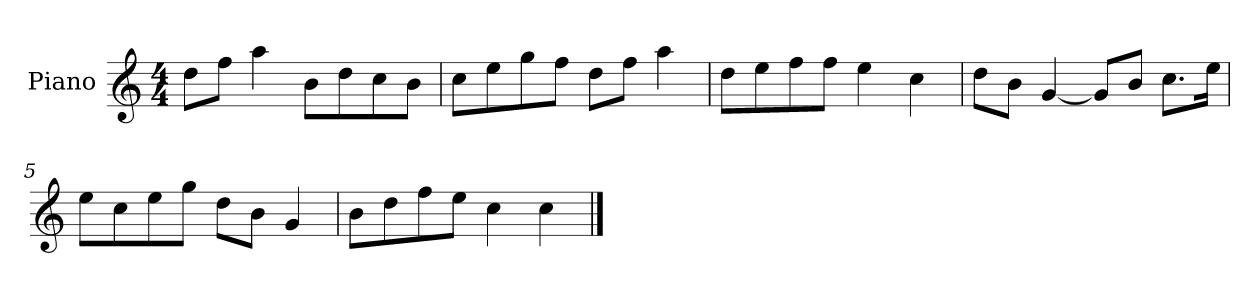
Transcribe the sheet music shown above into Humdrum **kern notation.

**kern
*part1
*staff1
*I"Piano
*I'P-no
*clefG2
*k[]
*M4/4
*MM90
=1
8dd\L
8ff\J
4aa\
8b\L
8dd\
8cc\
8b\J
=2
8cc\L
8ee\
8gg\
8ff\J
8dd\L
8ff\J
4aa\
=3
8dd\L
8ee\
8ff\
8ff\J
4ee\
4cc\
=4
8dd\L
8b\J
[4g/
8g/L]
8b/J
8.cc\L
16ee\Jk
=5
8ee\L
8cc\
8ee\
8gg\J
8dd\L
8b\J
4g/
!!LO:LB:g=z
=6
8b\L
8dd\
8ff\
8ee\J
4cc\
4cc\
==
*-
